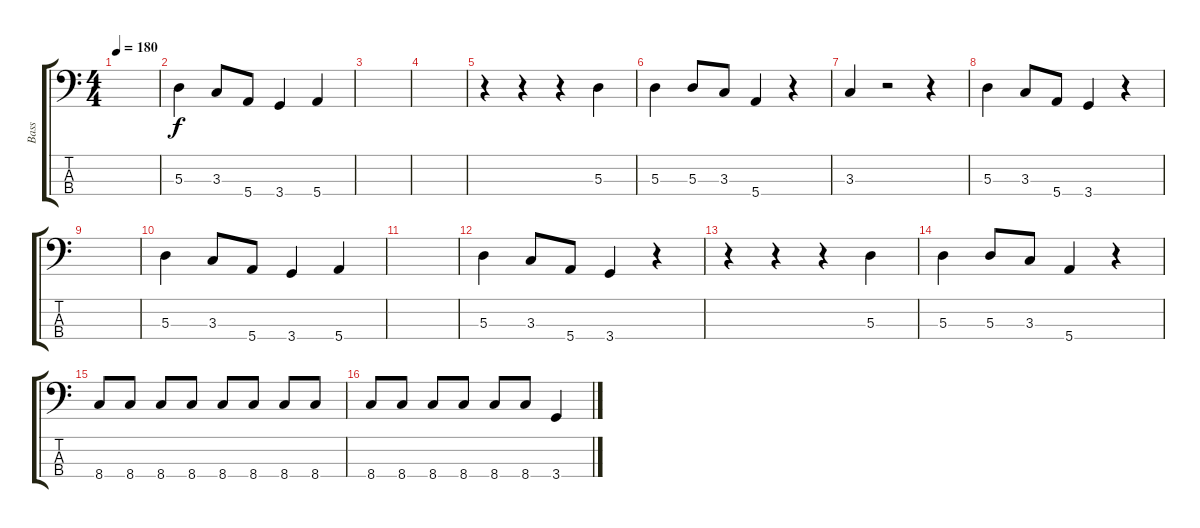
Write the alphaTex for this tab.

\track ("Bass" "Bass") {instrument electricbassfinger}
\staff {score tabs}
\tuning (G2 D2 A1 E1) {hide}
\ts (4 4)
\tempo 180
\clef f4
\ks c
|
5.3.4 3.3.8 5.4.8 3.4.4 5.4.4 |
|
|
r.4 r.4 r.4 5.3.4 |
5.3.4 5.3.8 3.3.8 5.4.4 r.4 |
3.3.4 r.2 r.4 |
5.3.4 3.3.8 5.4.8 3.4.4 r.4 |
|
5.3.4 3.3.8 5.4.8 3.4.4 5.4.4 |
|
5.3.4 3.3.8 5.4.8 3.4.4 r.4 |
r.4 r.4 r.4 5.3.4 |
5.3.4 5.3.8 3.3.8 5.4.4 r.4 |
8.4.8 8.4.8 8.4.8 8.4.8 8.4.8 8.4.8 8.4.8 8.4.8 |
8.4.8 8.4.8 8.4.8 8.4.8 8.4.8 8.4.8 3.4.4
